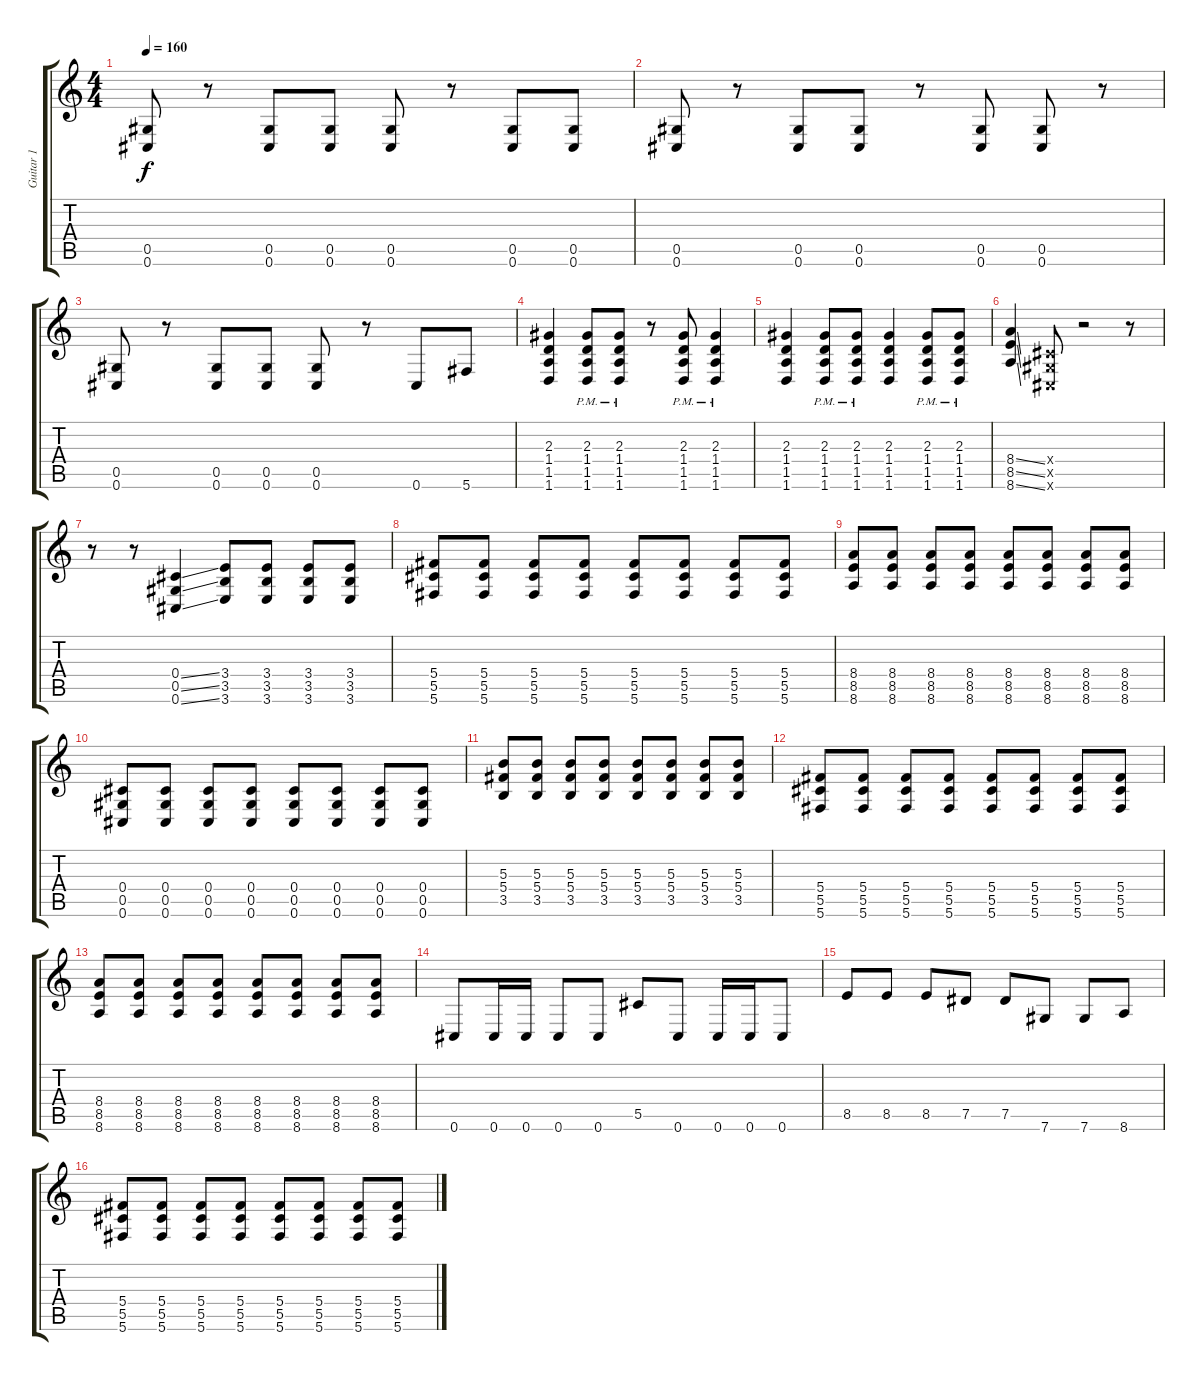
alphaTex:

\track ("Guitar 1" "Guitar 1") {instrument distortionguitar}
\staff {score tabs}
\tuning (Eb4 Bb3 Gb3 Db3 Ab2 Db2) {hide}
\ts (4 4)
\tempo 160
\clef g2
\ks c
(0.5 0.6).8{dy f} r.8 (0.5 0.6).8 (0.5 0.6).8 (0.5 0.6).8 r.8 (0.5 0.6).8 (0.5 0.6).8 |
(0.5 0.6).8 r.8 (0.5 0.6).8 (0.5 0.6).8 r.8 (0.5 0.6).8 (0.5 0.6).8 r.8 |
(0.5 0.6).8 r.8 (0.5 0.6).8 (0.5 0.6).8 (0.5 0.6).8 r.8 0.6.8 5.6.8 |
(2.3 1.4 1.5 1.6).4 (2.3{pm} 1.4{pm} 1.5{pm} 1.6{pm}).8 (2.3{pm} 1.4{pm} 1.5{pm} 1.6{pm}).8 r.8 (2.3{pm} 1.4{pm} 1.5{pm} 1.6{pm}).8 (2.3{pm} 1.4{pm} 1.5{pm} 1.6{pm}).4 |
(2.3 1.4 1.5 1.6).4 (2.3{pm} 1.4{pm} 1.5{pm} 1.6{pm}).8 (2.3{pm} 1.4{pm} 1.5{pm} 1.6{pm}).8 (2.3 1.4 1.5 1.6).4 (2.3{pm} 1.4{pm} 1.5{pm} 1.6{pm}).8 (2.3{pm} 1.4{pm} 1.5{pm} 1.6{pm}).8 |
(8.4{ss} 8.5{ss} 8.6{ss}).4 (0.4{x} 0.5{x} 0.6{x}).8 r.2 r.8 |
r.8 r.8 (0.4{ss} 0.5{ss} 0.6{ss}).4 (3.4 3.5 3.6).8 (3.4 3.5 3.6).8 (3.4 3.5 3.6).8 (3.4 3.5 3.6).8 |
(5.4 5.5 5.6).8 (5.4 5.5 5.6).8 (5.4 5.5 5.6).8 (5.4 5.5 5.6).8 (5.4 5.5 5.6).8 (5.4 5.5 5.6).8 (5.4 5.5 5.6).8 (5.4 5.5 5.6).8 |
(8.4 8.5 8.6).8 (8.4 8.5 8.6).8 (8.4 8.5 8.6).8 (8.4 8.5 8.6).8 (8.4 8.5 8.6).8 (8.4 8.5 8.6).8 (8.4 8.5 8.6).8 (8.4 8.5 8.6).8 |
(0.4 0.5 0.6).8 (0.4 0.5 0.6).8 (0.4 0.5 0.6).8 (0.4 0.5 0.6).8 (0.4 0.5 0.6).8 (0.4 0.5 0.6).8 (0.4 0.5 0.6).8 (0.4 0.5 0.6).8 |
(5.3 5.4 3.5).8 (5.3 5.4 3.5).8 (5.3 5.4 3.5).8 (5.3 5.4 3.5).8 (5.3 5.4 3.5).8 (5.3 5.4 3.5).8 (5.3 5.4 3.5).8 (5.3 5.4 3.5).8 |
(5.4 5.5 5.6).8 (5.4 5.5 5.6).8 (5.4 5.5 5.6).8 (5.4 5.5 5.6).8 (5.4 5.5 5.6).8 (5.4 5.5 5.6).8 (5.4 5.5 5.6).8 (5.4 5.5 5.6).8 |
(8.4 8.5 8.6).8 (8.4 8.5 8.6).8 (8.4 8.5 8.6).8 (8.4 8.5 8.6).8 (8.4 8.5 8.6).8 (8.4 8.5 8.6).8 (8.4 8.5 8.6).8 (8.4 8.5 8.6).8 |
0.6.8 0.6.16 0.6.16 0.6.8 0.6.8 5.5.8 0.6.8 0.6.16 0.6.16 0.6.8 |
8.5.8 8.5.8 8.5.8 7.5.8 7.5.8 7.6.8 7.6.8 8.6.8 |
(5.4 5.5 5.6).8 (5.4 5.5 5.6).8 (5.4 5.5 5.6).8 (5.4 5.5 5.6).8 (5.4 5.5 5.6).8 (5.4 5.5 5.6).8 (5.4 5.5 5.6).8 (5.4 5.5 5.6).8
